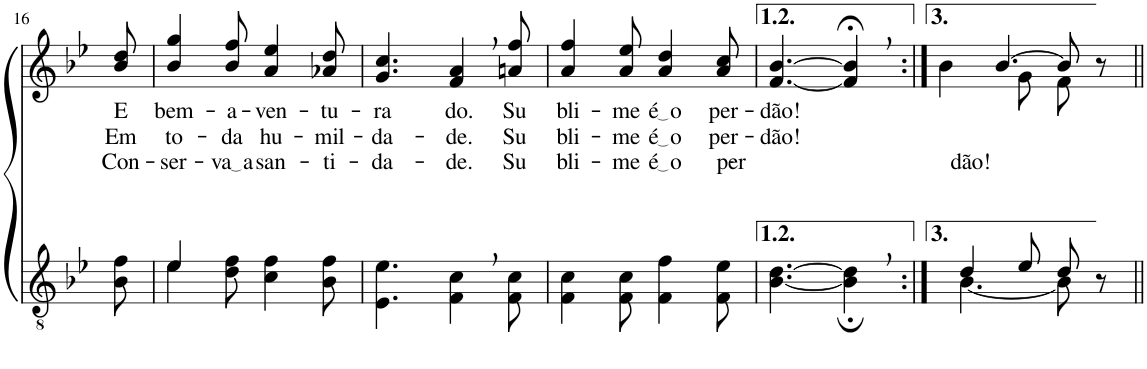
**kern	**kern	**text	**text	**text
*part2	*part1	*part1	*part1	*part1
*staff2	*staff1	*staff1	*staff1	*staff1
*I"Parte III e IV	*I"Parte I e II	*	*	*
!!LO:PB:g=z
*clefGv2	*clefG2	*	*	*
*Trd3c5	*Trd3c5	*	*	*
*k[b-e-]	*k[b-e-]	*	*	*
*M6/8	*M6/8	*	*	*
=16	=16	=16	=16	=16
!	!	!LO:LY:b	!LO:LY:b	!LO:LY:b
8B-\ 8f\	8b-/ 8dd/	E	Em	Con-
=17	=17	=17	=17	=17
*^	*	*	*	*
!	!	!	!LO:LY:b	!LO:LY:b	!LO:LY:b
4e-/	4e-\	4b-/ 4gg/	bem-	to-	-ser-
!	!	!	!LO:LY:b	!LO:LY:b	!LO:LY:b
2ryy	8d\ 8f\	8b-/ 8ff/	-a-	-da	va a
!	!	!	!LO:LY:b	!LO:LY:b	!LO:LY:b
.	4c\ 4f\	4a/ 4ee-/	-ven-	hu-	san-
!	!	!	!LO:LY:b	!LO:LY:b	!LO:LY:b
.	8B-\ 8f\	8a-X/ 8dd/	-tu-	-mil-	-ti-
=18	=18	=18	=18	=18	=18
!	!	!	!LO:LY:b	!LO:LY:b	!LO:LY:b
*v	*v	*	*	*	*
4.E-\ 4.e-\	4.g/ 4.cc/	-ra	-da-	-da-
!	!	!LO:LY:b	!LO:LY:b	!LO:LY:b
4F\, 4c\,	4f/, 4a/,	do.	-de.	-de.
!	!	!LO:LY:b	!LO:LY:b	!LO:LY:b
8F\ 8c\	8an/ 8ff/	Su	Su	Su
=19	=19	=19	=19	=19
!	!	!LO:LY:b	!LO:LY:b	!LO:LY:b
4F\ 4c\	4a/ 4ff/	bli-	bli-	bli-
!	!	!LO:LY:b	!LO:LY:b	!LO:LY:b
8F\ 8c\	8a/ 8ee-/	-me	-me	-me
!	!	!LO:LY:b	!LO:LY:b	!LO:LY:b
4F\ 4f\	4a/ 4dd/	é o	é o	é o
!	!	!LO:LY:b	!LO:LY:b	!LO:LY:b
8F\ 8e-\	8a/ 8cc/	per-	per-	per-
=20	=20	=20	=20	=20
!	!	!LO:LY:b	!LO:LY:b	!
[4.B-\ [4.d\	[4.f/ [4.b-/	-dão!	-dão!	.
4B-\];, 4d\];,	4f/];<, 4b-/];<,	.	.	.
=21:|!	=21:|!	=21:|!	=21:|!	=21:|!
*^	*	*	*	*
!	!	!	!	!	!LO:LY:b
*	*	*^	*	*	*
4d/	[4.B-\	[4.b-/	4b-\	.	.	-dão!
8e-/L	.	.	8g\L	.	.	.
8d/J	8B-\]	8b-/]	8f\J	.	.	.
8r	8ryy	8r	8ryy	.	.	.
*v	*v	*	*	*	*	*
*	*v	*v	*	*	*
=||	=||	=||	=||	=||
*-	*-	*-	*-	*-
